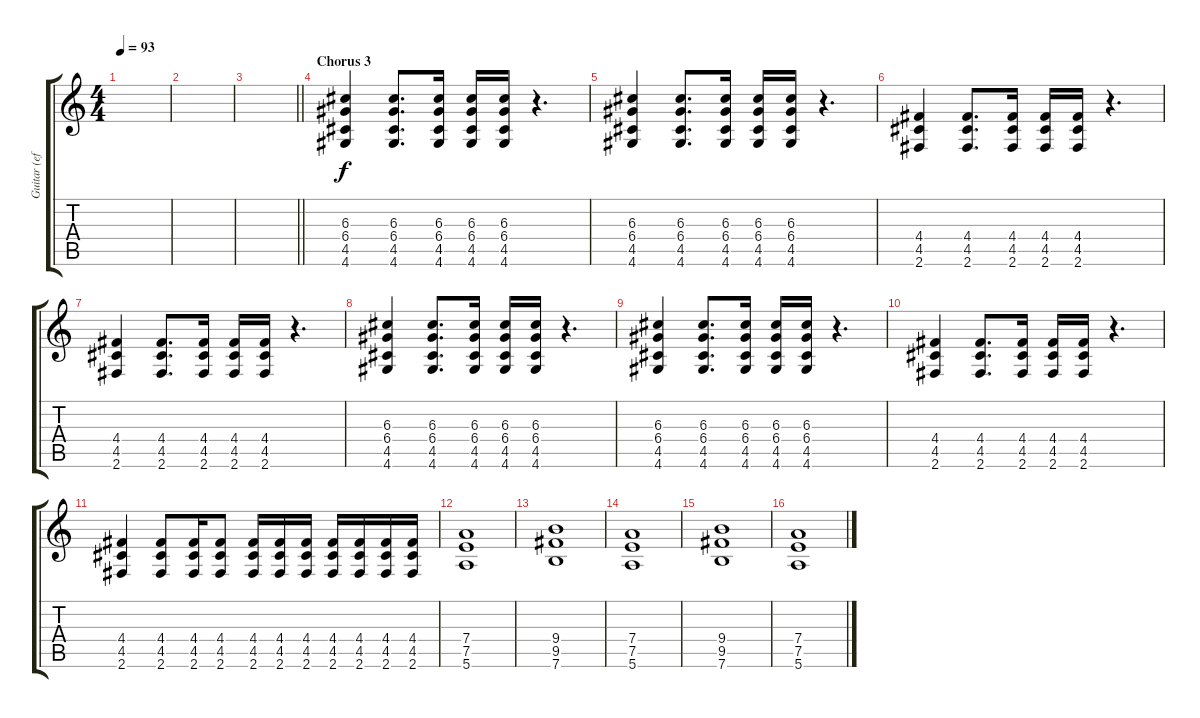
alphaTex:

\track ("Guitar (effect, rhythm)" "Guitar (ef") {instrument distortionguitar}
\staff {score tabs}
\tuning (E4 B3 G3 D3 A2 E2) {hide}
\ts (4 4)
\tempo 93
\clef g2
\ks c
|
|
\barLineRight lightlight
|
\section ("" "Chorus 3")
(6.3 6.4 4.5 4.6).4{volume 14} (6.3 6.4 4.5 4.6).8{d} (6.3 6.4 4.5 4.6).16 (6.3 6.4 4.5 4.6).16 (6.3 6.4 4.5 4.6).16 r.4{d} |
(6.3 6.4 4.5 4.6).4 (6.3 6.4 4.5 4.6).8{d} (6.3 6.4 4.5 4.6).16 (6.3 6.4 4.5 4.6).16 (6.3 6.4 4.5 4.6).16 r.4{d} |
(4.4 4.5 2.6).4 (4.4 4.5 2.6).8{d} (4.4 4.5 2.6).16 (4.4 4.5 2.6).16 (4.4 4.5 2.6).16 r.4{d} |
(4.4 4.5 2.6).4 (4.4 4.5 2.6).8{d} (4.4 4.5 2.6).16 (4.4 4.5 2.6).16 (4.4 4.5 2.6).16 r.4{d} |
(6.3 6.4 4.5 4.6).4 (6.3 6.4 4.5 4.6).8{d} (6.3 6.4 4.5 4.6).16 (6.3 6.4 4.5 4.6).16 (6.3 6.4 4.5 4.6).16 r.4{d} |
(6.3 6.4 4.5 4.6).4 (6.3 6.4 4.5 4.6).8{d} (6.3 6.4 4.5 4.6).16 (6.3 6.4 4.5 4.6).16 (6.3 6.4 4.5 4.6).16 r.4{d} |
(4.4 4.5 2.6).4 (4.4 4.5 2.6).8{d} (4.4 4.5 2.6).16 (4.4 4.5 2.6).16 (4.4 4.5 2.6).16 r.4{d} |
(4.4 4.5 2.6).4 (4.4 4.5 2.6).8 (4.4 4.5 2.6).16 (4.4 4.5 2.6).8 (4.4 4.5 2.6).16 (4.4 4.5 2.6).16 (4.4 4.5 2.6).16 (4.4 4.5 2.6).16 (4.4 4.5 2.6).16 (4.4 4.5 2.6).16 (4.4 4.5 2.6).16 |
(7.4 7.5 5.6).1 |
(9.4 9.5 7.6).1 |
(7.4 7.5 5.6).1 |
(9.4 9.5 7.6).1 |
(7.4 7.5 5.6).1
